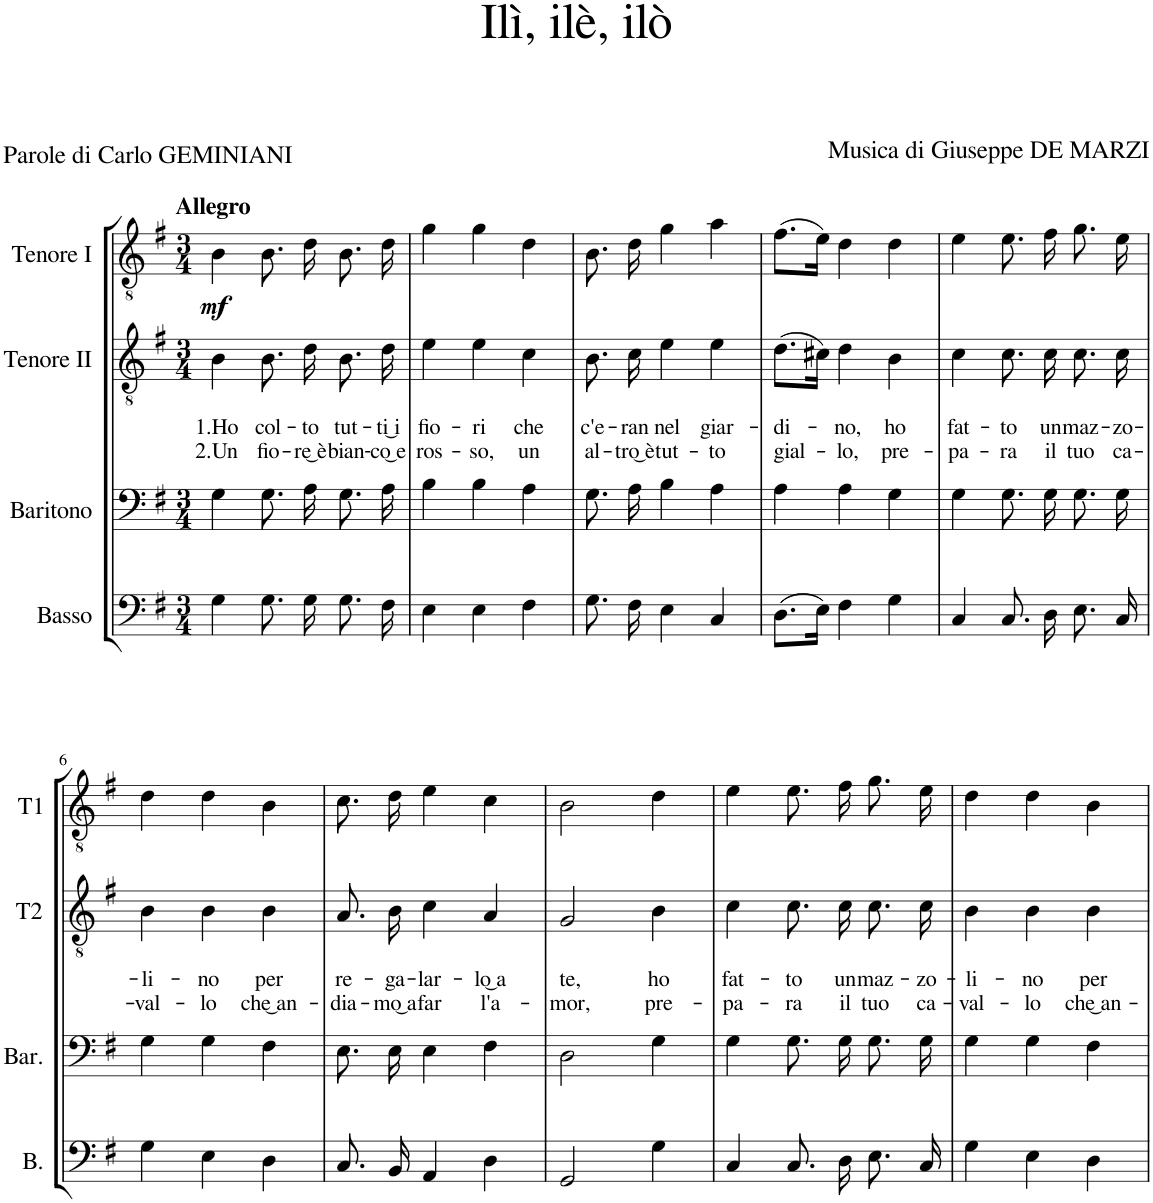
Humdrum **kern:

**kern	**kern	**kern	**text	**text	**text	**kern	**dynam
*part4	*part3	*part2	*part2	*part2	*part2	*part1	*part1
*staff4	*staff3	*staff2	*staff2	*staff2	*staff2	*staff1	*staff1
*I"Basso	*I"Baritono	*I"Tenore II	*	*	*	*I"Tenore I	*
*I'B.	*I'Bar.	*I'T2	*	*	*	*I'T1	*
*clefF4	*clefF4	*clefGv2	*	*	*	*clefGv2	*
*k[f#]	*k[f#]	*k[f#]	*	*	*	*k[f#]	*
*M3/4	*M3/4	*M3/4	*	*	*	*M3/4	*
=1	=1	=1	=1	=1	=1	=1	=1
!	!	!	!	!	!	!LO:TX:a:B:t=Allegro	!
!	!	!	!	!LO:LY:b	!LO:LY:b	!	!LO:DY:b
4G\	4G\	4B\	.	1.Ho	2.Un	4B\	mf
!	!	!	!	!LO:LY:b	!LO:LY:b	!	!
8.G\	8.G\L	8.B\	.	col-	fio-	8.B\	.
!	!	!	!	!LO:LY:b	!LO:LY:b	!	!
16G\	16A\Jk	16d\	.	-to	-re͜ è	16d\	.
!	!	!	!	!LO:LY:b	!LO:LY:b	!	!
8.G\	8.G\L	8.B\	.	tut-	bian-	8.B\	.
!	!	!	!	!LO:LY:b	!LO:LY:b	!	!
16F#\	16A\Jk	16d\	.	-ti͜ i	-co͜ e	16d\	.
=2	=2	=2	=2	=2	=2	=2	=2
!	!	!	!	!LO:LY:b	!LO:LY:b	!	!
4E\	4B\	4e\	.	fio-	ros-	4g\	.
!	!	!	!	!LO:LY:b	!LO:LY:b	!	!
4E\	4B\	4e\	.	-ri	-so,	4g\	.
!	!	!	!	!LO:LY:b	!LO:LY:b	!	!
4F#\	4A\	4c\	.	che	un	4d\	.
=3	=3	=3	=3	=3	=3	=3	=3
!	!	!	!	!LO:LY:b	!LO:LY:b	!	!
8.G\	8.G\L	8.B\	.	c'e-	al-	8.B\	.
!	!	!	!	!LO:LY:b	!LO:LY:b	!	!
16F#\	16A\Jk	16c\	.	-ran	-tro͜ è	16d\	.
!	!	!	!	!LO:LY:b	!LO:LY:b	!	!
4E\	4B\	4e\	.	nel	tut-	4g\	.
!	!	!	!	!LO:LY:b	!LO:LY:b	!	!
4C/	4A\	4e\	.	giar-	-to	4a\	.
=4	=4	=4	=4	=4	=4	=4	=4
!	!	!	!	!LO:LY:b	!LO:LY:b	!	!
(8.D\L	4A\	(8.d\L	.	-di-	gial-	(8.f#\L	.
16E\Jk)	.	16c#X\Jk)	.	.	.	16e\Jk)	.
!	!	!	!	!LO:LY:b	!LO:LY:b	!	!
4F#\	4A\	4d\	.	-no,	-lo,	4d\	.
!	!	!	!	!LO:LY:b	!LO:LY:b	!	!
4G\	4G\	4B\	.	ho	pre-	4d\	.
=5	=5	=5	=5	=5	=5	=5	=5
!	!	!	!	!LO:LY:b	!LO:LY:b	!	!
4C/	4G\	4c\	.	fat-	-pa-	4e\	.
!	!	!	!	!LO:LY:b	!LO:LY:b	!	!
8.C/	8.G\L	8.c\	.	-to	-ra	8.e\	.
!	!	!	!	!LO:LY:b	!LO:LY:b	!	!
16D\	16G\Jk	16c\	.	un	il	16f#\	.
!	!	!	!	!LO:LY:b	!LO:LY:b	!	!
8.E\	8.G\L	8.c\	.	maz-	tuo	8.g\	.
!	!	!	!	!LO:LY:b	!LO:LY:b	!	!
16C/	16G\Jk	16c\	.	-zo-	ca-	16e\	.
!!LO:LB:g=z
=6	=6	=6	=6	=6	=6	=6	=6
!	!	!	!	!LO:LY:b	!LO:LY:b	!	!
4G\	4G\	4B\	.	-li-	-val-	4d\	.
!	!	!	!	!LO:LY:b	!LO:LY:b	!	!
4E\	4G\	4B\	.	-no	-lo	4d\	.
!	!	!	!	!LO:LY:b	!LO:LY:b	!	!
4D\	4F#\	4B\	.	per	che͜ an-	4B\	.
=7	=7	=7	=7	=7	=7	=7	=7
!	!	!	!	!LO:LY:b	!LO:LY:b	!	!
8.C/	8.E\L	8.A/	.	re-	-dia-	8.c\	.
!	!	!	!	!LO:LY:b	!LO:LY:b	!	!
16BB/	16E\Jk	16B\	.	-ga-	-mo͜ a	16d\	.
!	!	!	!	!LO:LY:b	!LO:LY:b	!	!
4AA/	4E\	4c\	.	-lar-	far	4e\	.
!	!	!	!	!LO:LY:b	!LO:LY:b	!	!
4D\	4F#\	4A/	.	-lo͜ a	l'a-	4c\	.
=8	=8	=8	=8	=8	=8	=8	=8
!	!	!	!	!LO:LY:b	!LO:LY:b	!	!
2GG/	2D\	2G/	.	te,	-mor,	2B\	.
!	!	!	!	!LO:LY:b	!LO:LY:b	!	!
4G\	4G\	4B\	.	ho	pre-	4d\	.
=9	=9	=9	=9	=9	=9	=9	=9
!	!	!	!	!LO:LY:b	!LO:LY:b	!	!
4C/	4G\	4c\	.	fat-	-pa-	4e\	.
!	!	!	!	!LO:LY:b	!LO:LY:b	!	!
8.C/	8.G\L	8.c\	.	-to	-ra	8.e\	.
!	!	!	!	!LO:LY:b	!LO:LY:b	!	!
16D\	16G\Jk	16c\	.	un	il	16f#\	.
!	!	!	!	!LO:LY:b	!LO:LY:b	!	!
8.E\	8.G\L	8.c\	.	maz-	tuo	8.g\	.
!	!	!	!	!LO:LY:b	!LO:LY:b	!	!
16C/	16G\Jk	16c\	.	-zo-	ca-	16e\	.
=10	=10	=10	=10	=10	=10	=10	=10
!	!	!	!	!LO:LY:b	!LO:LY:b	!	!
4G\	4G\	4B\	.	-li-	-val-	4d\	.
!	!	!	!	!LO:LY:b	!LO:LY:b	!	!
4E\	4G\	4B\	.	-no	-lo	4d\	.
!	!	!	!	!LO:LY:b	!LO:LY:b	!	!
4D\	4F#\	4B\	.	per	che͜ an-	4B\	.
=	=	=	=	=	=	=	=
*-	*-	*-	*-	*-	*-	*-	*-
